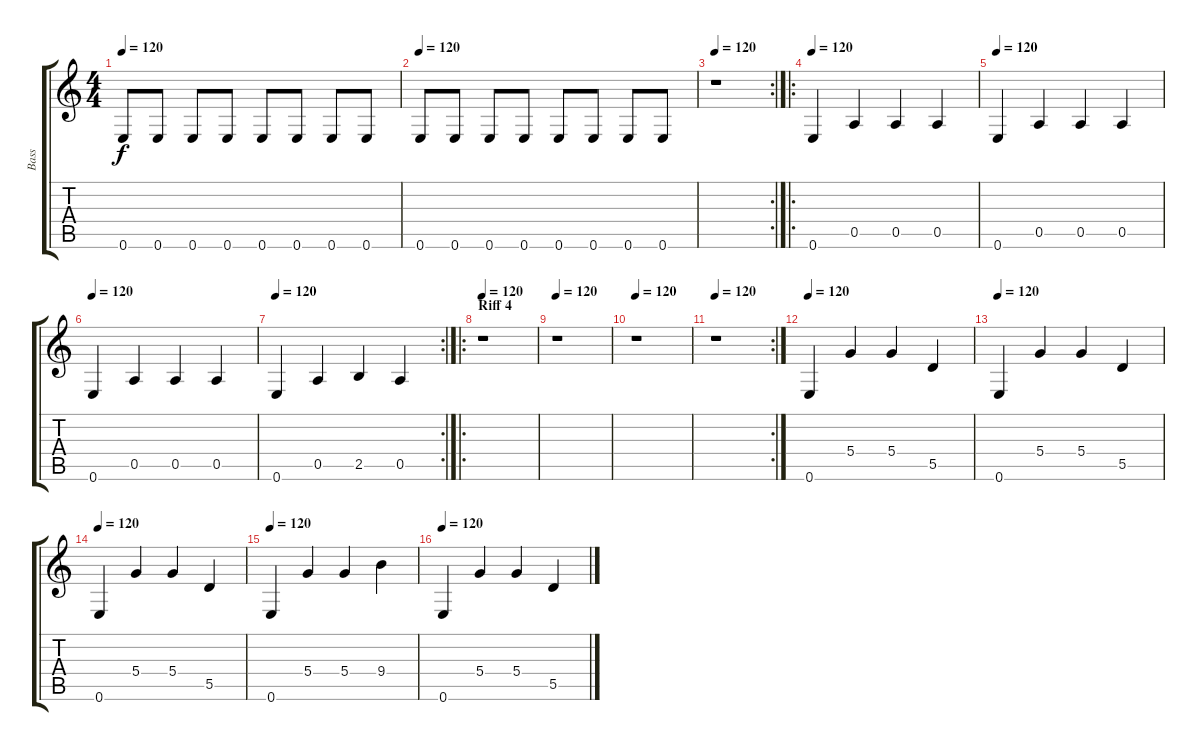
\track ("Bass" "Bass") {instrument electricbassfinger}
\staff {score tabs}
\tuning (E4 B3 G3 D3 A2 E2) {hide}
\ts (4 4)
\tempo 120
\clef g2
\ks c
0.6.8{dy f} 0.6.8 0.6.8 0.6.8 0.6.8 0.6.8 0.6.8 0.6.8 |
\tempo 120
0.6.8 0.6.8 0.6.8 0.6.8 0.6.8 0.6.8 0.6.8 0.6.8 |
\rc 2
\tempo 120
r.1 |
\ro
\tempo 120
0.6.4 0.5.4 0.5.4 0.5.4 |
\tempo 120
0.6.4 0.5.4 0.5.4 0.5.4 |
\tempo 120
0.6.4 0.5.4 0.5.4 0.5.4 |
\rc 2
\tempo 120
0.6.4 0.5.4 2.5.4 0.5.4 |
\ro
\section ("" "Riff 4")
\tempo 120
r.1 |
\tempo 120
r.1 |
\tempo 120
r.1 |
\rc 2
\tempo 120
r.1 |
\tempo 120
0.6.4 5.4.4 5.4.4 5.5.4 |
\tempo 120
0.6.4 5.4.4 5.4.4 5.5.4 |
\tempo 120
0.6.4 5.4.4 5.4.4 5.5.4 |
\tempo 120
0.6.4 5.4.4 5.4.4 9.4.4 |
\tempo 120
0.6.4 5.4.4 5.4.4 5.5.4
